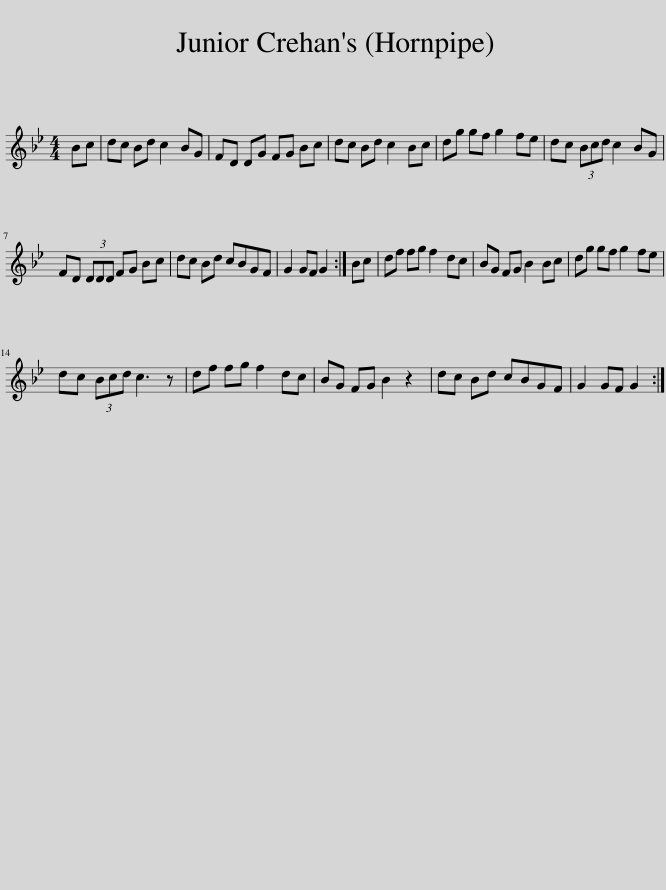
X:1
L:1/8
M:4/4
I:linebreak $
K:Gmin
V:1 treble
V:1
 Bc | dc Bd c2 BG | FD DG FG Bc | dc Bd c2 Bc | dg gf g2 fe | %5
 dc (3Bcd c2 BG |$ FD (3DDD FG Bc | dc Bd cBGF | G2 GF G2 :| Bc | %10
 df fg f2 dc | BG FG B2 Bc | dg gf g2 fe |$ dc (3Bcd c3 z | df fg f2 dc | %15
 BG FG B2 z2 | dc Bd cBGF | G2 GF G2 :| %18
